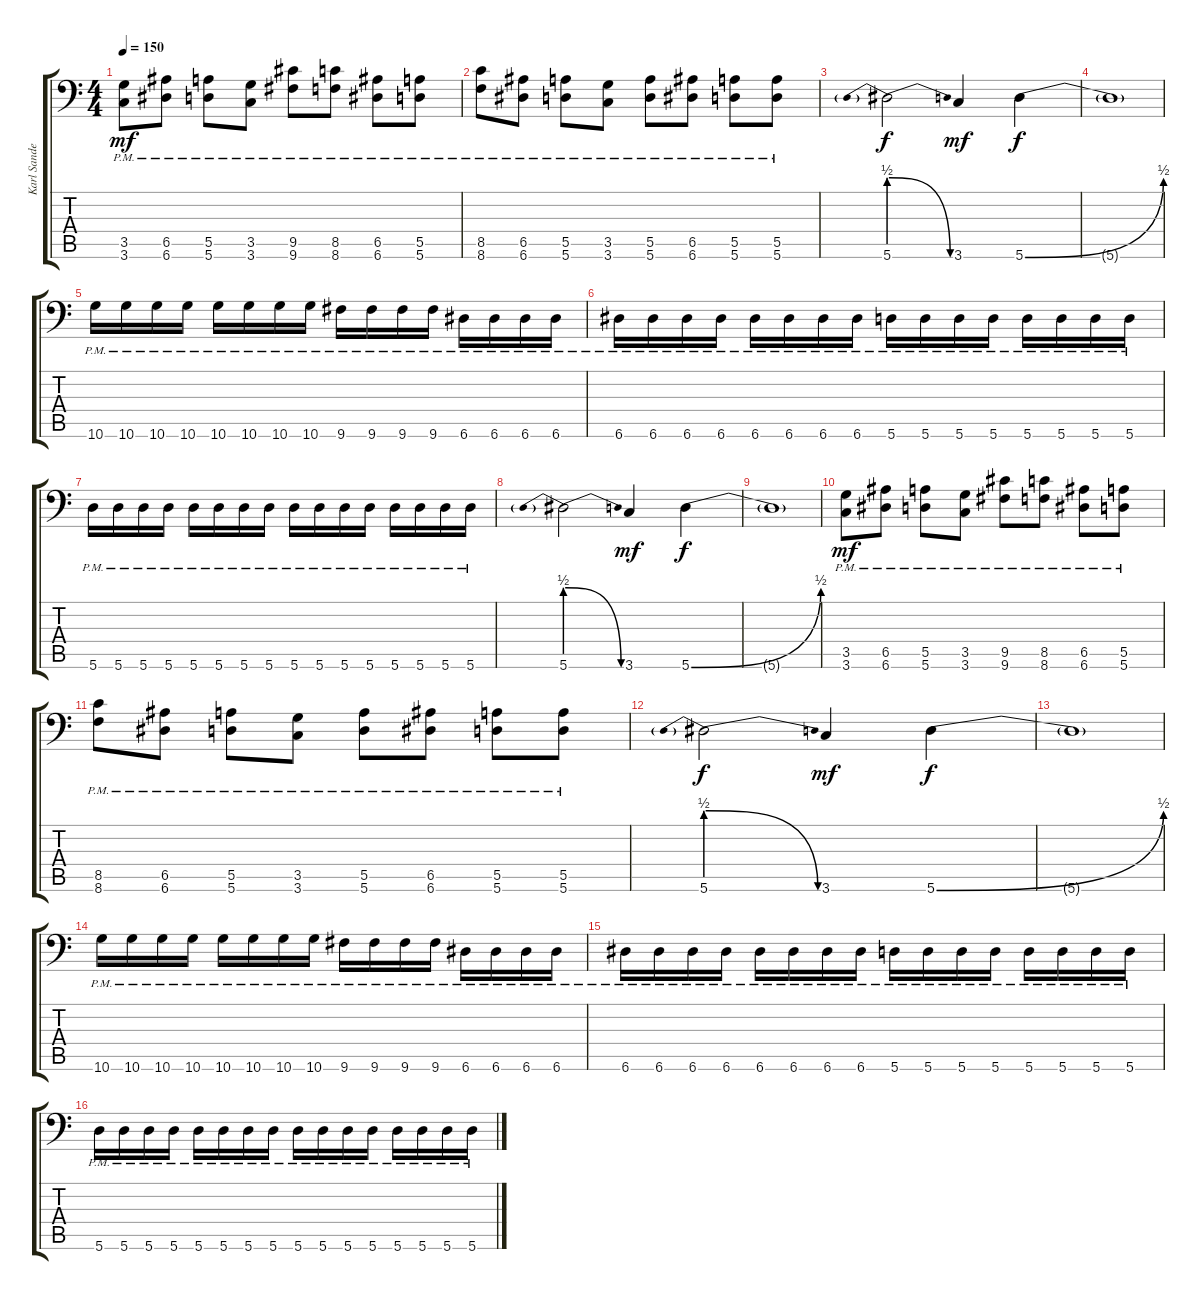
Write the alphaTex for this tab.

\track ("Karl Sanders " "Karl Sande") {instrument overdrivenguitar}
\staff {score tabs}
\tuning (B3 Gb3 D3 A2 E2 A1) {hide}
\ts (4 4)
\tempo 150
\clef f4
\ks c
(3.5{pm} 3.6{pm}).8{dy mf} (6.5{pm} 6.6{pm}).8 (5.5{pm} 5.6{pm}).8 (3.5{pm} 3.6{pm}).8 (9.5{pm} 9.6{pm}).8 (8.5{pm} 8.6{pm}).8 (6.5{pm} 6.6{pm}).8 (5.5{pm} 5.6{pm}).8 |
(8.5{pm} 8.6{pm}).8 (6.5{pm} 6.6{pm}).8 (5.5{pm} 5.6{pm}).8 (3.5{pm} 3.6{pm}).8 (5.5{pm} 5.6{pm}).8 (6.5{pm} 6.6{pm}).8 (5.5{pm} 5.6{pm}).8 (5.5{pm} 5.6{pm}).8 |
5.6{be (prebendrelease 0 2 60 0)}.2{dy f} 3.6.4{dy mf} 5.6{be (bend 0 0 60 2)}.4{dy f} |
5.6{t}.1 |
10.6{pm}.16 10.6{pm}.16 10.6{pm}.16 10.6{pm}.16 10.6{pm}.16 10.6{pm}.16 10.6{pm}.16 10.6{pm}.16 9.6{pm}.16 9.6{pm}.16 9.6{pm}.16 9.6{pm}.16 6.6{pm}.16 6.6{pm}.16 6.6{pm}.16 6.6{pm}.16 |
6.6{pm}.16 6.6{pm}.16 6.6{pm}.16 6.6{pm}.16 6.6{pm}.16 6.6{pm}.16 6.6{pm}.16 6.6{pm}.16 5.6{pm}.16 5.6{pm}.16 5.6{pm}.16 5.6{pm}.16 5.6{pm}.16 5.6{pm}.16 5.6{pm}.16 5.6{pm}.16 |
5.6{pm}.16 5.6{pm}.16 5.6{pm}.16 5.6{pm}.16 5.6{pm}.16 5.6{pm}.16 5.6{pm}.16 5.6{pm}.16 5.6{pm}.16 5.6{pm}.16 5.6{pm}.16 5.6{pm}.16 5.6{pm}.16 5.6{pm}.16 5.6{pm}.16 5.6{pm}.16 |
5.6{be (prebendrelease 0 2 60 0)}.2 3.6.4{dy mf} 5.6{be (bend 0 0 60 2)}.4{dy f} |
5.6{t}.1 |
(3.5{pm} 3.6{pm}).8{dy mf} (6.5{pm} 6.6{pm}).8 (5.5{pm} 5.6{pm}).8 (3.5{pm} 3.6{pm}).8 (9.5{pm} 9.6{pm}).8 (8.5{pm} 8.6{pm}).8 (6.5{pm} 6.6{pm}).8 (5.5{pm} 5.6{pm}).8 |
(8.5{pm} 8.6{pm}).8 (6.5{pm} 6.6{pm}).8 (5.5{pm} 5.6{pm}).8 (3.5{pm} 3.6{pm}).8 (5.5{pm} 5.6{pm}).8 (6.5{pm} 6.6{pm}).8 (5.5{pm} 5.6{pm}).8 (5.5{pm} 5.6{pm}).8 |
5.6{be (prebendrelease 0 2 60 0)}.2{dy f} 3.6.4{dy mf} 5.6{be (bend 0 0 60 2)}.4{dy f} |
5.6{t}.1 |
10.6{pm}.16 10.6{pm}.16 10.6{pm}.16 10.6{pm}.16 10.6{pm}.16 10.6{pm}.16 10.6{pm}.16 10.6{pm}.16 9.6{pm}.16 9.6{pm}.16 9.6{pm}.16 9.6{pm}.16 6.6{pm}.16 6.6{pm}.16 6.6{pm}.16 6.6{pm}.16 |
6.6{pm}.16 6.6{pm}.16 6.6{pm}.16 6.6{pm}.16 6.6{pm}.16 6.6{pm}.16 6.6{pm}.16 6.6{pm}.16 5.6{pm}.16 5.6{pm}.16 5.6{pm}.16 5.6{pm}.16 5.6{pm}.16 5.6{pm}.16 5.6{pm}.16 5.6{pm}.16 |
5.6{pm}.16 5.6{pm}.16 5.6{pm}.16 5.6{pm}.16 5.6{pm}.16 5.6{pm}.16 5.6{pm}.16 5.6{pm}.16 5.6{pm}.16 5.6{pm}.16 5.6{pm}.16 5.6{pm}.16 5.6{pm}.16 5.6{pm}.16 5.6{pm}.16 5.6{pm}.16
